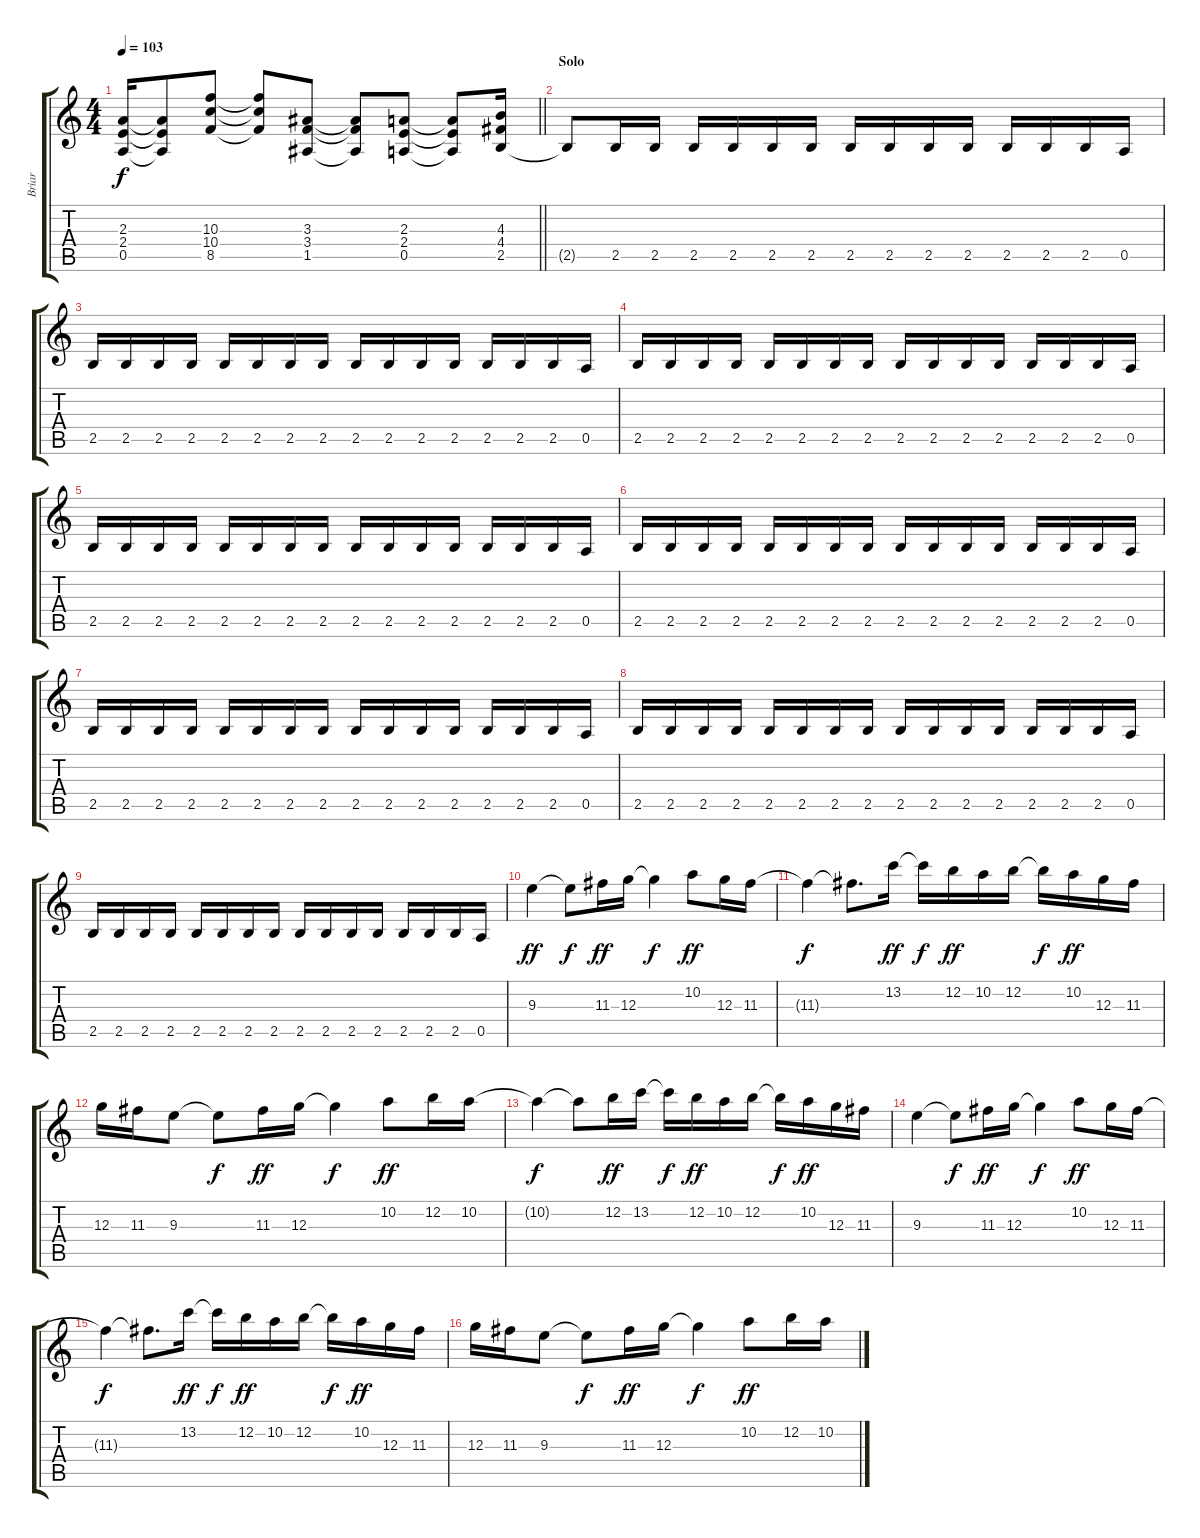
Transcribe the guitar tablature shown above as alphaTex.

\track ("Briar" "Briar") {instrument distortionguitar}
\staff {score tabs}
\tuning (E4 B3 G3 D3 A2 E2) {hide}
\ts (4 4)
\tempo 103
\clef g2
\barLineRight lightlight
\ks c
(2.3{t} 2.4{t} 0.5{t}).16{dy f} (2.3{t} 2.4{t} 0.5{t}).8 (10.3 10.4 8.5).8 (10.3{t} 10.4{t} 8.5{t}).8 (3.3 3.4 1.5).8 (3.3{t} 3.4{t} 1.5{t}).8 (2.3 2.4 0.5).8 (2.3{t} 2.4{t} 0.5{t}).8 (4.3 4.4 2.5).16 |
\section ("" "Solo")
2.5{t}.8 2.5.16 2.5.16 2.5.16 2.5.16 2.5.16 2.5.16 2.5.16 2.5.16 2.5.16 2.5.16 2.5.16 2.5.16 2.5.16 0.5.16 |
2.5.16 2.5.16 2.5.16 2.5.16 2.5.16 2.5.16 2.5.16 2.5.16 2.5.16 2.5.16 2.5.16 2.5.16 2.5.16 2.5.16 2.5.16 0.5.16 |
2.5.16 2.5.16 2.5.16 2.5.16 2.5.16 2.5.16 2.5.16 2.5.16 2.5.16 2.5.16 2.5.16 2.5.16 2.5.16 2.5.16 2.5.16 0.5.16 |
2.5.16 2.5.16 2.5.16 2.5.16 2.5.16 2.5.16 2.5.16 2.5.16 2.5.16 2.5.16 2.5.16 2.5.16 2.5.16 2.5.16 2.5.16 0.5.16 |
2.5.16 2.5.16 2.5.16 2.5.16 2.5.16 2.5.16 2.5.16 2.5.16 2.5.16 2.5.16 2.5.16 2.5.16 2.5.16 2.5.16 2.5.16 0.5.16 |
2.5.16 2.5.16 2.5.16 2.5.16 2.5.16 2.5.16 2.5.16 2.5.16 2.5.16 2.5.16 2.5.16 2.5.16 2.5.16 2.5.16 2.5.16 0.5.16 |
2.5.16 2.5.16 2.5.16 2.5.16 2.5.16 2.5.16 2.5.16 2.5.16 2.5.16 2.5.16 2.5.16 2.5.16 2.5.16 2.5.16 2.5.16 0.5.16 |
2.5.16 2.5.16 2.5.16 2.5.16 2.5.16 2.5.16 2.5.16 2.5.16 2.5.16 2.5.16 2.5.16 2.5.16 2.5.16 2.5.16 2.5.16 0.5.16 |
9.3.4{dy ff} 9.3{t}.8{dy f} 11.3.16{dy ff} 12.3.16 12.3{t}.4{dy f} 10.2.8{dy ff} 12.3.16 11.3.16 |
11.3{t}.4{dy f} 11.3{t}.8{d} 13.2.16{dy ff} 13.2{t}.16{dy f} 12.2.16{dy ff} 10.2.16 12.2.16 12.2{t}.16{dy f} 10.2.16{dy ff} 12.3.16 11.3.16 |
12.3.16 11.3.16 9.3.8 9.3{t}.8{dy f} 11.3.16{dy ff} 12.3.16 12.3{t}.4{dy f} 10.2.8{dy ff} 12.2.16 10.2.16 |
10.2{t}.4{dy f} 10.2{t}.8 12.2.16{dy ff} 13.2.16 13.2{t}.16{dy f} 12.2.16{dy ff} 10.2.16 12.2.16 12.2{t}.16{dy f} 10.2.16{dy ff} 12.3.16 11.3.16 |
9.3.4 9.3{t}.8{dy f} 11.3.16{dy ff} 12.3.16 12.3{t}.4{dy f} 10.2.8{dy ff} 12.3.16 11.3.16 |
11.3{t}.4{dy f} 11.3{t}.8{d} 13.2.16{dy ff} 13.2{t}.16{dy f} 12.2.16{dy ff} 10.2.16 12.2.16 12.2{t}.16{dy f} 10.2.16{dy ff} 12.3.16 11.3.16 |
12.3.16 11.3.16 9.3.8 9.3{t}.8{dy f} 11.3.16{dy ff} 12.3.16 12.3{t}.4{dy f} 10.2.8{dy ff} 12.2.16 10.2.16
